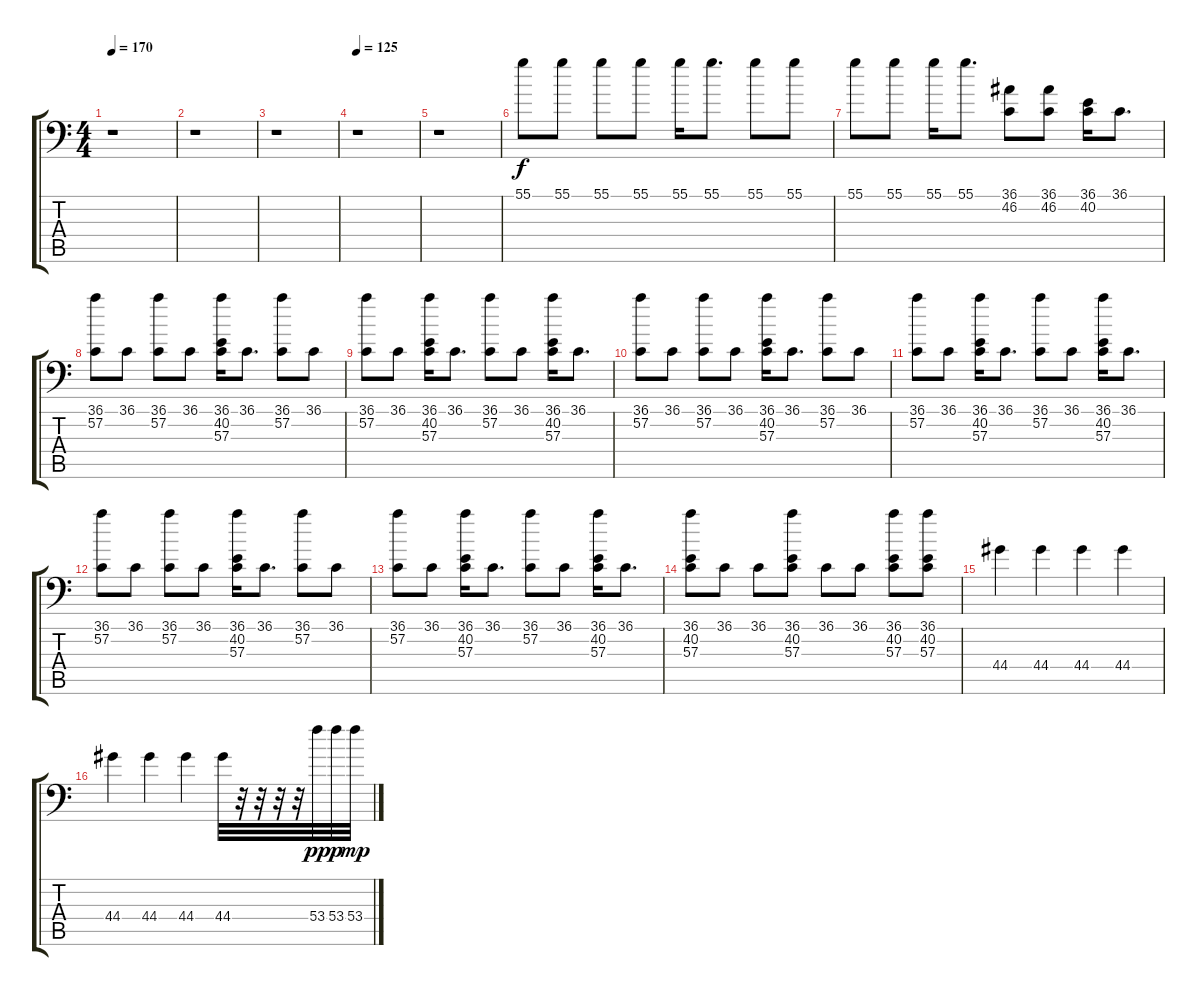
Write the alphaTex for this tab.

\track "" {instrument acousticgrandpiano}
\staff {score tabs}
\tuning (C-1 C-1 C-1 C-1 C-1 C-1) {hide}
\ts (4 4)
\tempo 170
\clef f4
\ks c
r.1{dy f} |
r.1 |
r.1 |
\tempo 125
r.1 |
r.1 |
55.1.8 55.1.8 55.1.8 55.1.8 55.1.16 55.1.8{d} 55.1.8 55.1.8 |
55.1.8 55.1.8 55.1.16 55.1.8{d} (36.1 46.2).8 (36.1 46.2).8 (36.1 40.2).16 36.1.8{d} |
(36.1 57.2).8 36.1.8 (36.1 57.2).8 36.1.8 (36.1 40.2 57.3).16 36.1.8{d} (36.1 57.2).8 36.1.8 |
(36.1 57.2).8 36.1.8 (36.1 40.2 57.3).16 36.1.8{d} (36.1 57.2).8 36.1.8 (36.1 40.2 57.3).16 36.1.8{d} |
(36.1 57.2).8 36.1.8 (36.1 57.2).8 36.1.8 (36.1 40.2 57.3).16 36.1.8{d} (36.1 57.2).8 36.1.8 |
(36.1 57.2).8 36.1.8 (36.1 40.2 57.3).16 36.1.8{d} (36.1 57.2).8 36.1.8 (36.1 40.2 57.3).16 36.1.8{d} |
(36.1 57.2).8 36.1.8 (36.1 57.2).8 36.1.8 (36.1 40.2 57.3).16 36.1.8{d} (36.1 57.2).8 36.1.8 |
(36.1 57.2).8 36.1.8 (36.1 40.2 57.3).16 36.1.8{d} (36.1 57.2).8 36.1.8 (36.1 40.2 57.3).16 36.1.8{d} |
(36.1 40.2 57.3).8 36.1.8 36.1.8 (36.1 40.2 57.3).8 36.1.8 36.1.8 (36.1 40.2 57.3).8 (36.1 40.2 57.3).8 |
44.4.4 44.4.4 44.4.4 44.4.4 |
44.4.4 44.4.4 44.4.4 44.4.32 r.32 r.32 r.32 r.32 53.4.32{dy pp} 53.4.32{dy p} 53.4.32{dy mp}
